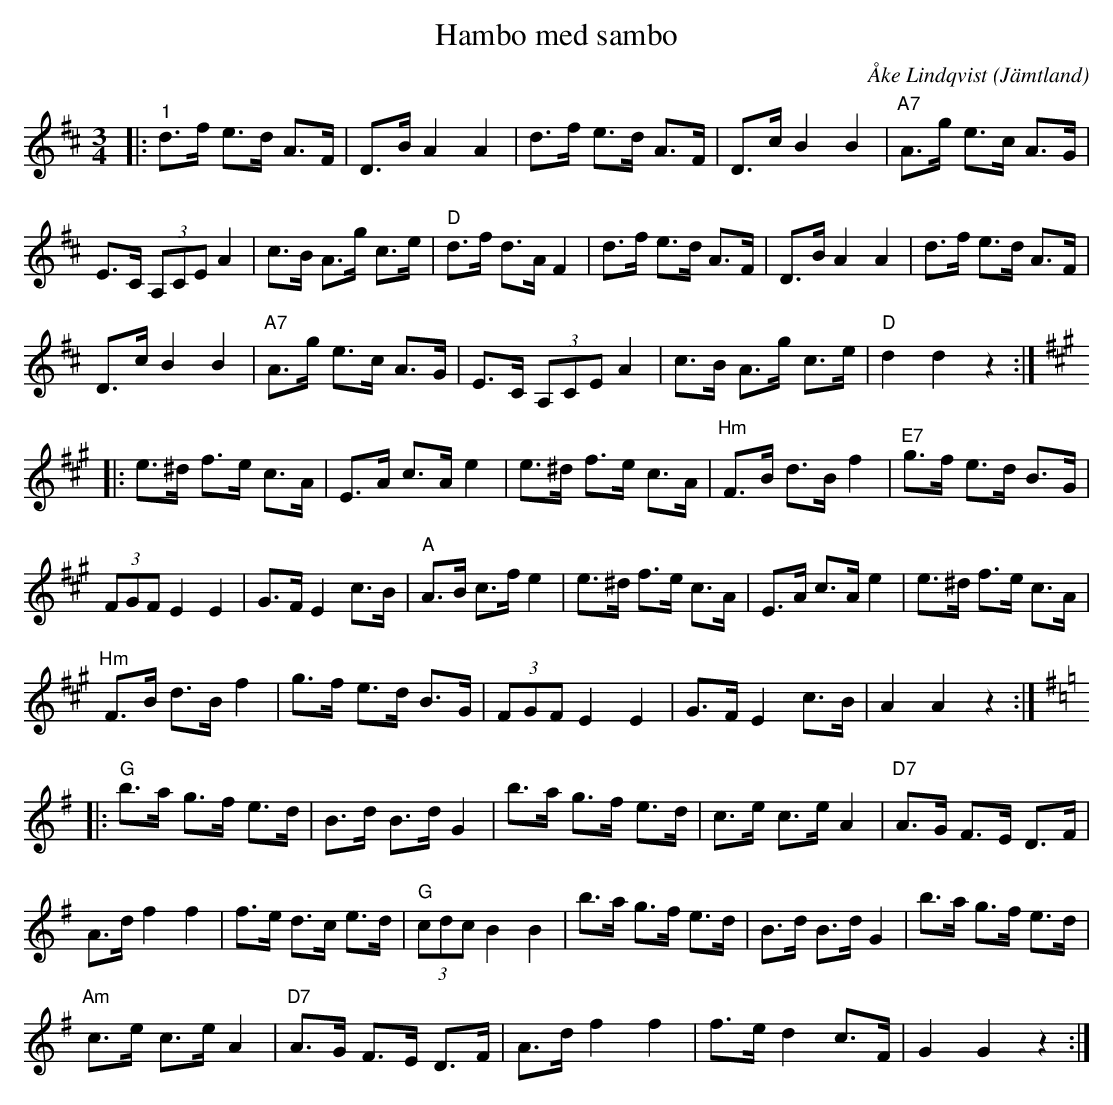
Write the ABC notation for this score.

X:1
T:Hambo med sambo
C:Åke Lindqvist
O:Jämtland
L:1/8
M:3/4
K:D
V:1
|:"^1" d>f e>d A>F | D>B A2 A2 | d>f e>d A>F | D>c B2 B2 |"A7" A>g e>c A>G |
E>C (3A,CE A2 | c>B A>g c>e |"D" d>f d>A F2 | d>f e>d A>F | D>B A2 A2 | d>f e>d A>F |
D>c B2 B2 | "A7" A>g e>c A>G | E>C (3A,CE A2 | c>B A>g c>e |"D" d2 d2 z2 ::
[K:A] e>^d f>e c>A | E>A c>A e2 | e>^d f>e c>A |"^Hm" F>B d>B f2 |"E7" g>f e>d B>G |
(3FGF E2 E2 | G>F E2 c>B |"A" A>B c>f e2 | e>^d f>e c>A | E>A c>A e2 | e>^d f>e c>A |
"^Hm" F>B d>B f2 | g>f e>d B>G | (3FGF E2 E2 | G>F E2 c>B | A2 A2 z2 ::
[K:G]"G" b>a g>f e>d | B>d B>d G2 | b>a g>f e>d | c>e c>e A2 | "D7" A>G F>E D>F |
A>d f2 f2 | f>e d>c e>d |"G" (3cdc B2 B2 | b>a g>f e>d | B>d B>d G2 | b>a g>f e>d |
"Am" c>e c>e A2 |"D7" A>G F>E D>F | A>d f2 f2 | f>e d2 c>F | G2 G2 z2 :|
